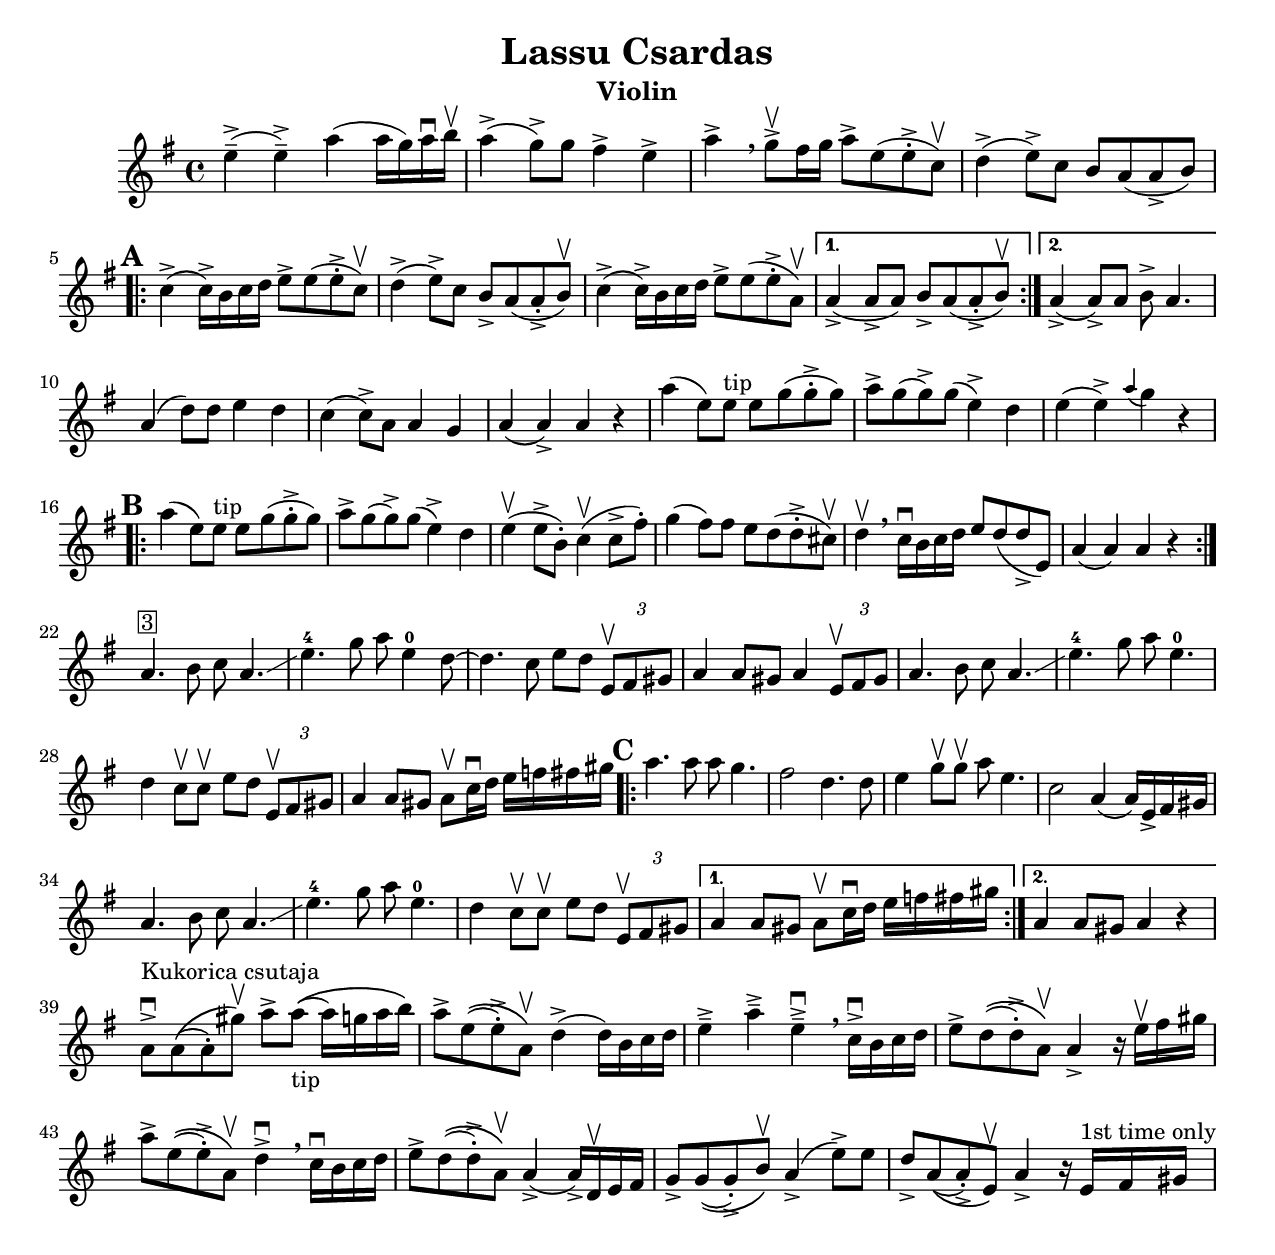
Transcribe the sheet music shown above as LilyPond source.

\version "2.18.0"
\include "english.ly"

\paper{
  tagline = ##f
  print-all-headers = ##t
  #(set-paper-size "letter")
}
date = #(strftime "%d-%m-%Y" (localtime (current-time)))

%\markup{ \italic{ " Updated " \date  }  }

%\markup{ Got something to say? }

%#################################### Melody ########################
melody = \relative c'' {
  \clef treble
  \key  g\major
  \time 4/4
  \set Score.markFormatter = #format-mark-box-alphabet

  e4-- ->(e-- ->)a(a16 g)a\downbow b\upbow|
  a4->(g8->)g fs4-> e->|
  a4-> \breathe g8->\upbow fs16 g a8-> e(e-. -> c\upbow)|
  d4->(e8->)c b8 a( a-> b)|

  \repeat volta 2{
  \mark \default
    c4-> (c16->)b c d e8-> e(e-. -> c\upbow)|
    d4->(e8->)c b-> a(a-. -> b\upbow)|
    c4->(c16->)b c d e8-> e(e-. -> a,\upbow)|
  }
  \alternative {
    { a4->(a8-> a)b-> a(a-. -> b\upbow)|}
    {a4->(a8->)a b8-> a4. |}
  }
  \break
  %*********************************************
  a4 (d8) d e4 d|
  c4(c8->)a a4 g|
  a4(a->)a r|
  a'4(e8)e^"tip"  e g( g-. -> g)|  %phrasing slur

  a8-> g(g->)g(e4->)d|
  e4(e->) \grace a (g) r  %can't read note original

  \repeat volta 2{
  \mark \default
    a4(e8)e^"tip"  e g( g-. -> g)|  %phrasing slur
    a8-> g(g->)g(e4->)d|
    e\upbow (e8-> b-.)c4\upbow(c8-> fs-.)|
    g4(fs8 )fs e d(d-. -> cs\upbow)|

    d4\upbow \breathe c16\downbow b c d e8 d(d-> e,)
    a4(a) a r
  }
  \break
  %********************************************
  % \alternative { { }{ } }
  a4.^\markup{\box 3} b8 c a4.\glissando|
  e'4.-4   g8 a e4-0 d8~|
  d4. c8 e d \tuplet 3/2{e,\upbow fs gs}|
  a4 a8 gs a4 \tuplet 3/2{e8\upbow fs gs}|

  a4. b8 c a4.\glissando|
  e'4.-4   g8 a e4.-0|
  d4 c8\upbow c\upbow e d \tuplet 3/2{e,8\upbow fs gs}|
  a4 a8 gs a\upbow c16\downbow d e f fs gs|

  \repeat volta 2{
  \mark \default
    a4. a8 a g4.|
    fs2 d4. d8~|  %tie to next note
    e4 g8\upbow g\upbow a e4.|
    c2 a4(a16)e-> fs gs|

    a4. b8 c a4.\glissando|
    e'4.-4   g8 a e4.-0|
    d4 c8\upbow c\upbow e d \tuplet 3/2{e,8\upbow fs gs}|

  }
  \alternative {
    {a4 a8 gs a\upbow c16\downbow d e f fs gs}
    {a,4 a8 gs a4 r|}
  }
  \break

  %*************************************************
  a8-> \downbow ^"Kukorica csutaja"a\((a-.)gs' \upbow \) a-> a _"tip"\( (a16) g a b\)|
  a8-> e \((e-. -> ) a,\upbow\) d4-> (d16)[b c d]|
  e4 -- -> a -- -> e -- -> \downbow \breathe
  c16 -> \downbow b c d|  %4
  e8-> d\((d-. ->) a\upbow \) a4 -> r16 e'\upbow fs gs| %4

  a8-> e \((e-. -> ) a,\upbow\) d4-> \downbow \breathe  c16\downbow[b c d]|
  e8-> d\((d-. ->) a\upbow \) a4 ->(a16->)d,\upbow e fs|
  g8-> g\( (g-. ->)b\upbow \)a4->(e'8->)e|
  d8-> a \( (a-. ->)e\upbow \)a4-> r16 e^"1st time only" fs gs % r   |

  %******************************************************


}
%################################# Lyrics #####################
%\addlyrics{  }
%################################# Chords #######################
harmonies = \chordmode {

}

\score {
  <<
    \new ChordNames {
      \set chordChanges = ##f
      \harmonies
    }
    \new Staff
    \melody
  >>
  \header{
    title= "Lassu Csardas"
    subtitle=""
    composer= ""
    instrument = "Violin"
    arranger= ""
  }
  \layout{indent = 1.0\cm}
  \midi{
    \tempo 4 = 120
  }
}
